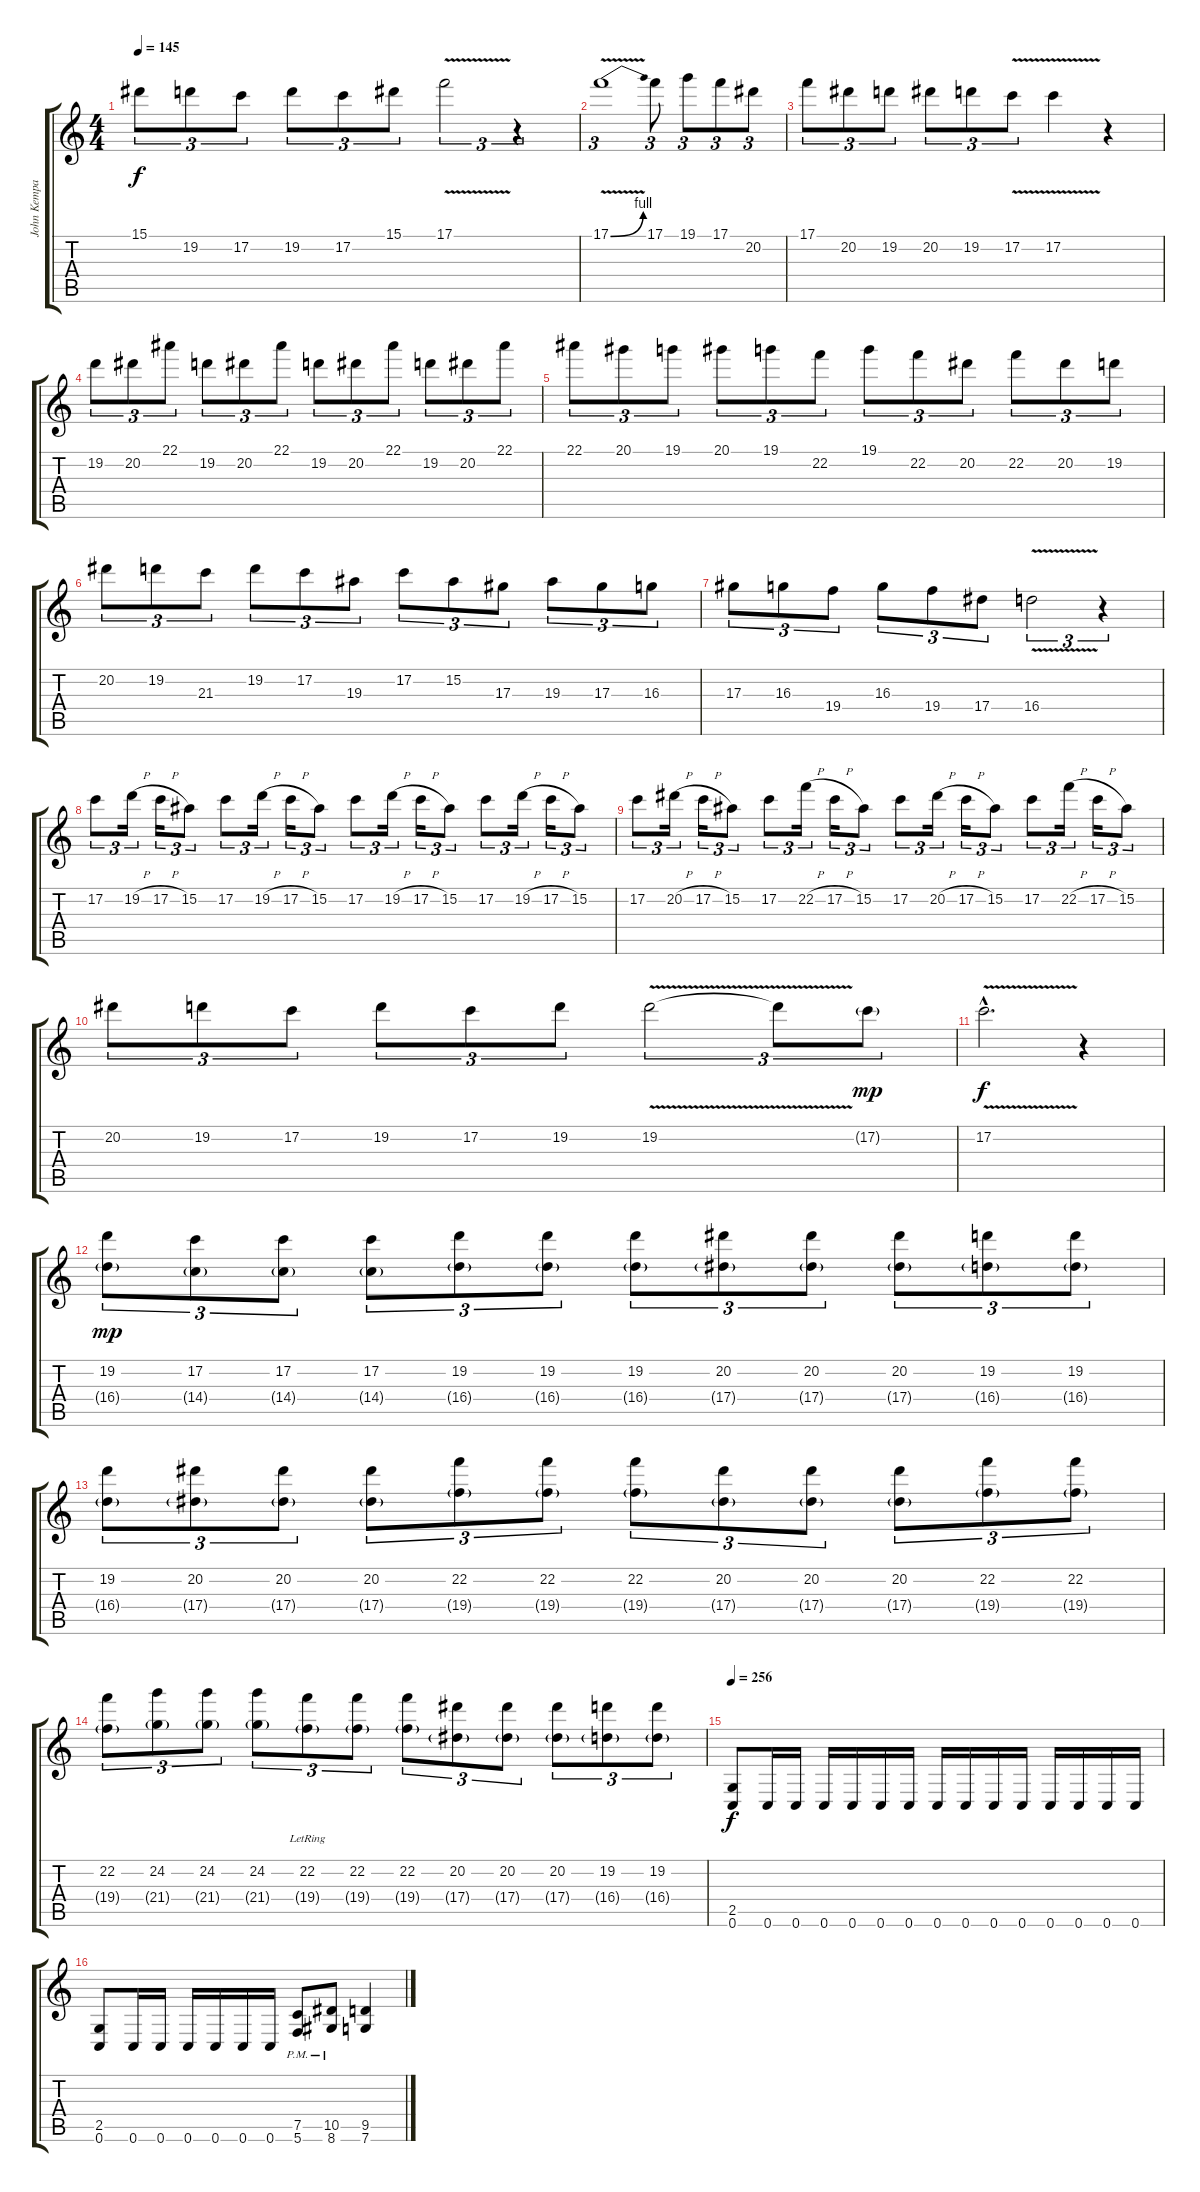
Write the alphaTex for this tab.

\track ("John Kempainen (Guitar)" "John Kempa") {instrument distortionguitar}
\staff {score tabs}
\tuning (C4 G3 Eb3 Bb2 F2 C2) {hide}
\ts (4 4)
\tempo 145
\clef g2
\ks c
15.1.8{tu (3 2) dy f balance 8} 19.2.8{tu (3 2)} 17.2.8{tu (3 2)} 19.2.8{tu (3 2)} 17.2.8{tu (3 2)} 15.1.8{tu (3 2)} 17.1{v}.2{tu (3 2)} r.4{tu (3 2)} |
17.1{be (bend 0 0 60 4) v}.1{tu (3 2) balance 8} 17.1.8{tu (3 2)} 19.1.8{tu (3 2)} 17.1.8{tu (3 2)} 20.2.8{tu (3 2)} |
17.1.8{tu (3 2) balance 8} 20.2.8{tu (3 2)} 19.2.8{tu (3 2)} 20.2.8{tu (3 2)} 19.2.8{tu (3 2)} 17.2{v}.8{tu (3 2)} 17.2{v}.4 r.4 |
19.2.8{tu (3 2) balance 8} 20.2.8{tu (3 2)} 22.1.8{tu (3 2)} 19.2.8{tu (3 2)} 20.2.8{tu (3 2)} 22.1.8{tu (3 2)} 19.2.8{tu (3 2)} 20.2.8{tu (3 2)} 22.1.8{tu (3 2)} 19.2.8{tu (3 2)} 20.2.8{tu (3 2)} 22.1.8{tu (3 2)} |
22.1.8{tu (3 2) balance 8} 20.1.8{tu (3 2)} 19.1.8{tu (3 2)} 20.1.8{tu (3 2)} 19.1.8{tu (3 2)} 22.2.8{tu (3 2)} 19.1.8{tu (3 2)} 22.2.8{tu (3 2)} 20.2.8{tu (3 2)} 22.2.8{tu (3 2)} 20.2.8{tu (3 2)} 19.2.8{tu (3 2)} |
20.2.8{tu (3 2) balance 8} 19.2.8{tu (3 2)} 21.3.8{tu (3 2)} 19.2.8{tu (3 2)} 17.2.8{tu (3 2)} 19.3.8{tu (3 2)} 17.2.8{tu (3 2)} 15.2.8{tu (3 2)} 17.3.8{tu (3 2)} 19.3.8{tu (3 2)} 17.3.8{tu (3 2)} 16.3.8{tu (3 2)} |
17.3.8{tu (3 2) balance 8} 16.3.8{tu (3 2)} 19.4.8{tu (3 2)} 16.3.8{tu (3 2)} 19.4.8{tu (3 2)} 17.4.8{tu (3 2)} 16.4{v}.2{tu (3 2)} r.4{tu (3 2)} |
17.2.8{tu (3 2) balance 8} 19.2{h}.16{tu (3 2)} 17.2{h}.16{tu (3 2)} 15.2.8{tu (3 2)} 17.2.8{tu (3 2)} 19.2{h}.16{tu (3 2)} 17.2{h}.16{tu (3 2)} 15.2.8{tu (3 2)} 17.2.8{tu (3 2)} 19.2{h}.16{tu (3 2)} 17.2{h}.16{tu (3 2)} 15.2.8{tu (3 2)} 17.2.8{tu (3 2)} 19.2{h}.16{tu (3 2)} 17.2{h}.16{tu (3 2)} 15.2.8{tu (3 2)} |
17.2.8{tu (3 2) balance 8} 20.2{h}.16{tu (3 2)} 17.2{h}.16{tu (3 2)} 15.2.8{tu (3 2)} 17.2.8{tu (3 2)} 22.2{h}.16{tu (3 2)} 17.2{h}.16{tu (3 2)} 15.2.8{tu (3 2)} 17.2.8{tu (3 2)} 20.2{h}.16{tu (3 2)} 17.2{h}.16{tu (3 2)} 15.2.8{tu (3 2)} 17.2.8{tu (3 2)} 22.2{h}.16{tu (3 2)} 17.2{h}.16{tu (3 2)} 15.2.8{tu (3 2)} |
20.2.8{tu (3 2) balance 8} 19.2.8{tu (3 2)} 17.2.8{tu (3 2)} 19.2.8{tu (3 2)} 17.2.8{tu (3 2)} 19.2.8{tu (3 2)} 19.2{v}.2{tu (3 2)} 19.2{t}.8{tu (3 2)} 17.2{g}.8{tu (3 2) dy mp} |
17.2{v hac}.2{d dy f} r.4 |
(19.2 16.4{g}).8{tu (3 2) dy mp balance 8} (17.2 14.4{g}).8{tu (3 2)} (17.2 14.4{g}).8{tu (3 2)} (17.2 14.4{g}).8{tu (3 2)} (19.2 16.4{g}).8{tu (3 2)} (19.2 16.4{g}).8{tu (3 2)} (19.2 16.4{g}).8{tu (3 2)} (20.2 17.4{g}).8{tu (3 2)} (20.2 17.4{g}).8{tu (3 2)} (20.2 17.4{g}).8{tu (3 2)} (19.2 16.4{g}).8{tu (3 2)} (19.2 16.4{g}).8{tu (3 2)} |
(19.2 16.4{g}).8{tu (3 2) balance 8} (20.2 17.4{g}).8{tu (3 2)} (20.2 17.4{g}).8{tu (3 2)} (20.2 17.4{g}).8{tu (3 2)} (22.2 19.4{g}).8{tu (3 2)} (22.2 19.4{g}).8{tu (3 2)} (22.2 19.4{g}).8{tu (3 2)} (20.2 17.4{g}).8{tu (3 2)} (20.2 17.4{g}).8{tu (3 2)} (20.2 17.4{g}).8{tu (3 2)} (22.2 19.4{g}).8{tu (3 2)} (22.2 19.4{g}).8{tu (3 2)} |
(22.2 19.4{g}).8{tu (3 2) balance 8} (24.2 21.4{g}).8{tu (3 2)} (24.2 21.4{g}).8{tu (3 2)} (24.2 21.4{g}).8{tu (3 2)} (22.2 19.4{g lr}).8{tu (3 2)} (22.2 19.4{g}).8{tu (3 2)} (22.2 19.4{g}).8{tu (3 2)} (20.2 17.4{g}).8{tu (3 2)} (20.2 17.4{g}).8{tu (3 2)} (20.2 17.4{g}).8{tu (3 2)} (19.2 16.4{g}).8{tu (3 2)} (19.2 16.4{g}).8{tu (3 2)} |
\tempo 256
(2.5 0.6).8{dy f} 0.6.16 0.6.16 0.6.16 0.6.16 0.6.16 0.6.16 0.6.16 0.6.16 0.6.16 0.6.16 0.6.16 0.6.16 0.6.16 0.6.16 |
(2.5 0.6).8 0.6.16 0.6.16 0.6.16 0.6.16 0.6.16 0.6.16 (7.5{pm} 5.6{pm}).8 (10.5{pm} 8.6{pm}).8 (9.5 7.6).4
